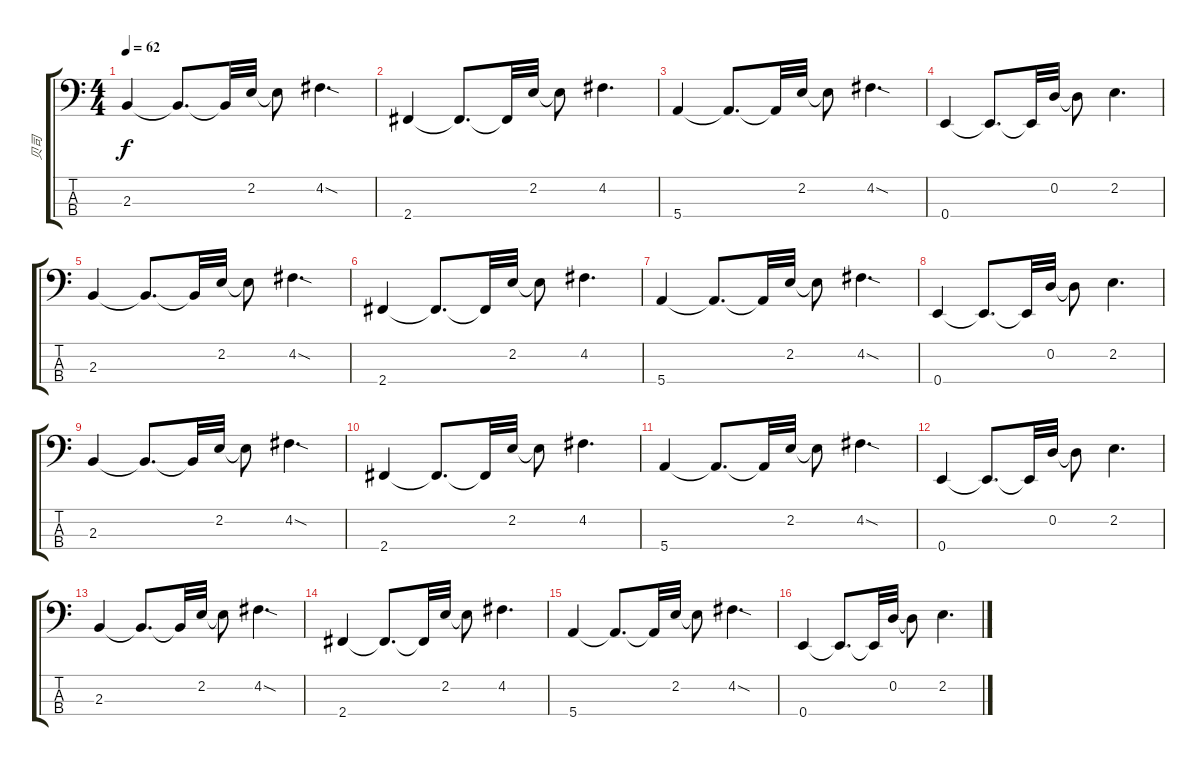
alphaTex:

\track ("贝司" "贝司") {instrument electricbassfinger}
\staff {score tabs}
\tuning (G2 D2 A1 E1) {hide}
\ts (4 4)
\tempo 62
\clef f4
\ks c
2.3.4{dy f} 2.3{t}.8{d} 2.3{t}.32 2.2.32 2.2{t}.8 4.2{sod}.4{d} |
2.4.4 2.4{t}.8{d} 2.4{t}.32 2.2.32 2.2{t}.8 4.2.4{d} |
5.4.4 5.4{t}.8{d} 5.4{t}.32 2.2.32 2.2{t}.8 4.2{sod}.4{d} |
0.4.4 0.4{t}.8{d} 0.4{t}.32 0.2.32 0.2{t}.8 2.2.4{d} |
2.3.4 2.3{t}.8{d} 2.3{t}.32 2.2.32 2.2{t}.8 4.2{sod}.4{d} |
2.4.4 2.4{t}.8{d} 2.4{t}.32 2.2.32 2.2{t}.8 4.2.4{d} |
5.4.4 5.4{t}.8{d} 5.4{t}.32 2.2.32 2.2{t}.8 4.2{sod}.4{d} |
0.4.4 0.4{t}.8{d} 0.4{t}.32 0.2.32 0.2{t}.8 2.2.4{d} |
2.3.4 2.3{t}.8{d} 2.3{t}.32 2.2.32 2.2{t}.8 4.2{sod}.4{d} |
2.4.4 2.4{t}.8{d} 2.4{t}.32 2.2.32 2.2{t}.8 4.2.4{d} |
5.4.4 5.4{t}.8{d} 5.4{t}.32 2.2.32 2.2{t}.8 4.2{sod}.4{d} |
0.4.4 0.4{t}.8{d} 0.4{t}.32 0.2.32 0.2{t}.8 2.2.4{d} |
2.3.4 2.3{t}.8{d} 2.3{t}.32 2.2.32 2.2{t}.8 4.2{sod}.4{d} |
2.4.4 2.4{t}.8{d} 2.4{t}.32 2.2.32 2.2{t}.8 4.2.4{d} |
5.4.4 5.4{t}.8{d} 5.4{t}.32 2.2.32 2.2{t}.8 4.2{sod}.4{d} |
0.4.4 0.4{t}.8{d} 0.4{t}.32 0.2.32 0.2{t}.8 2.2.4{d}
